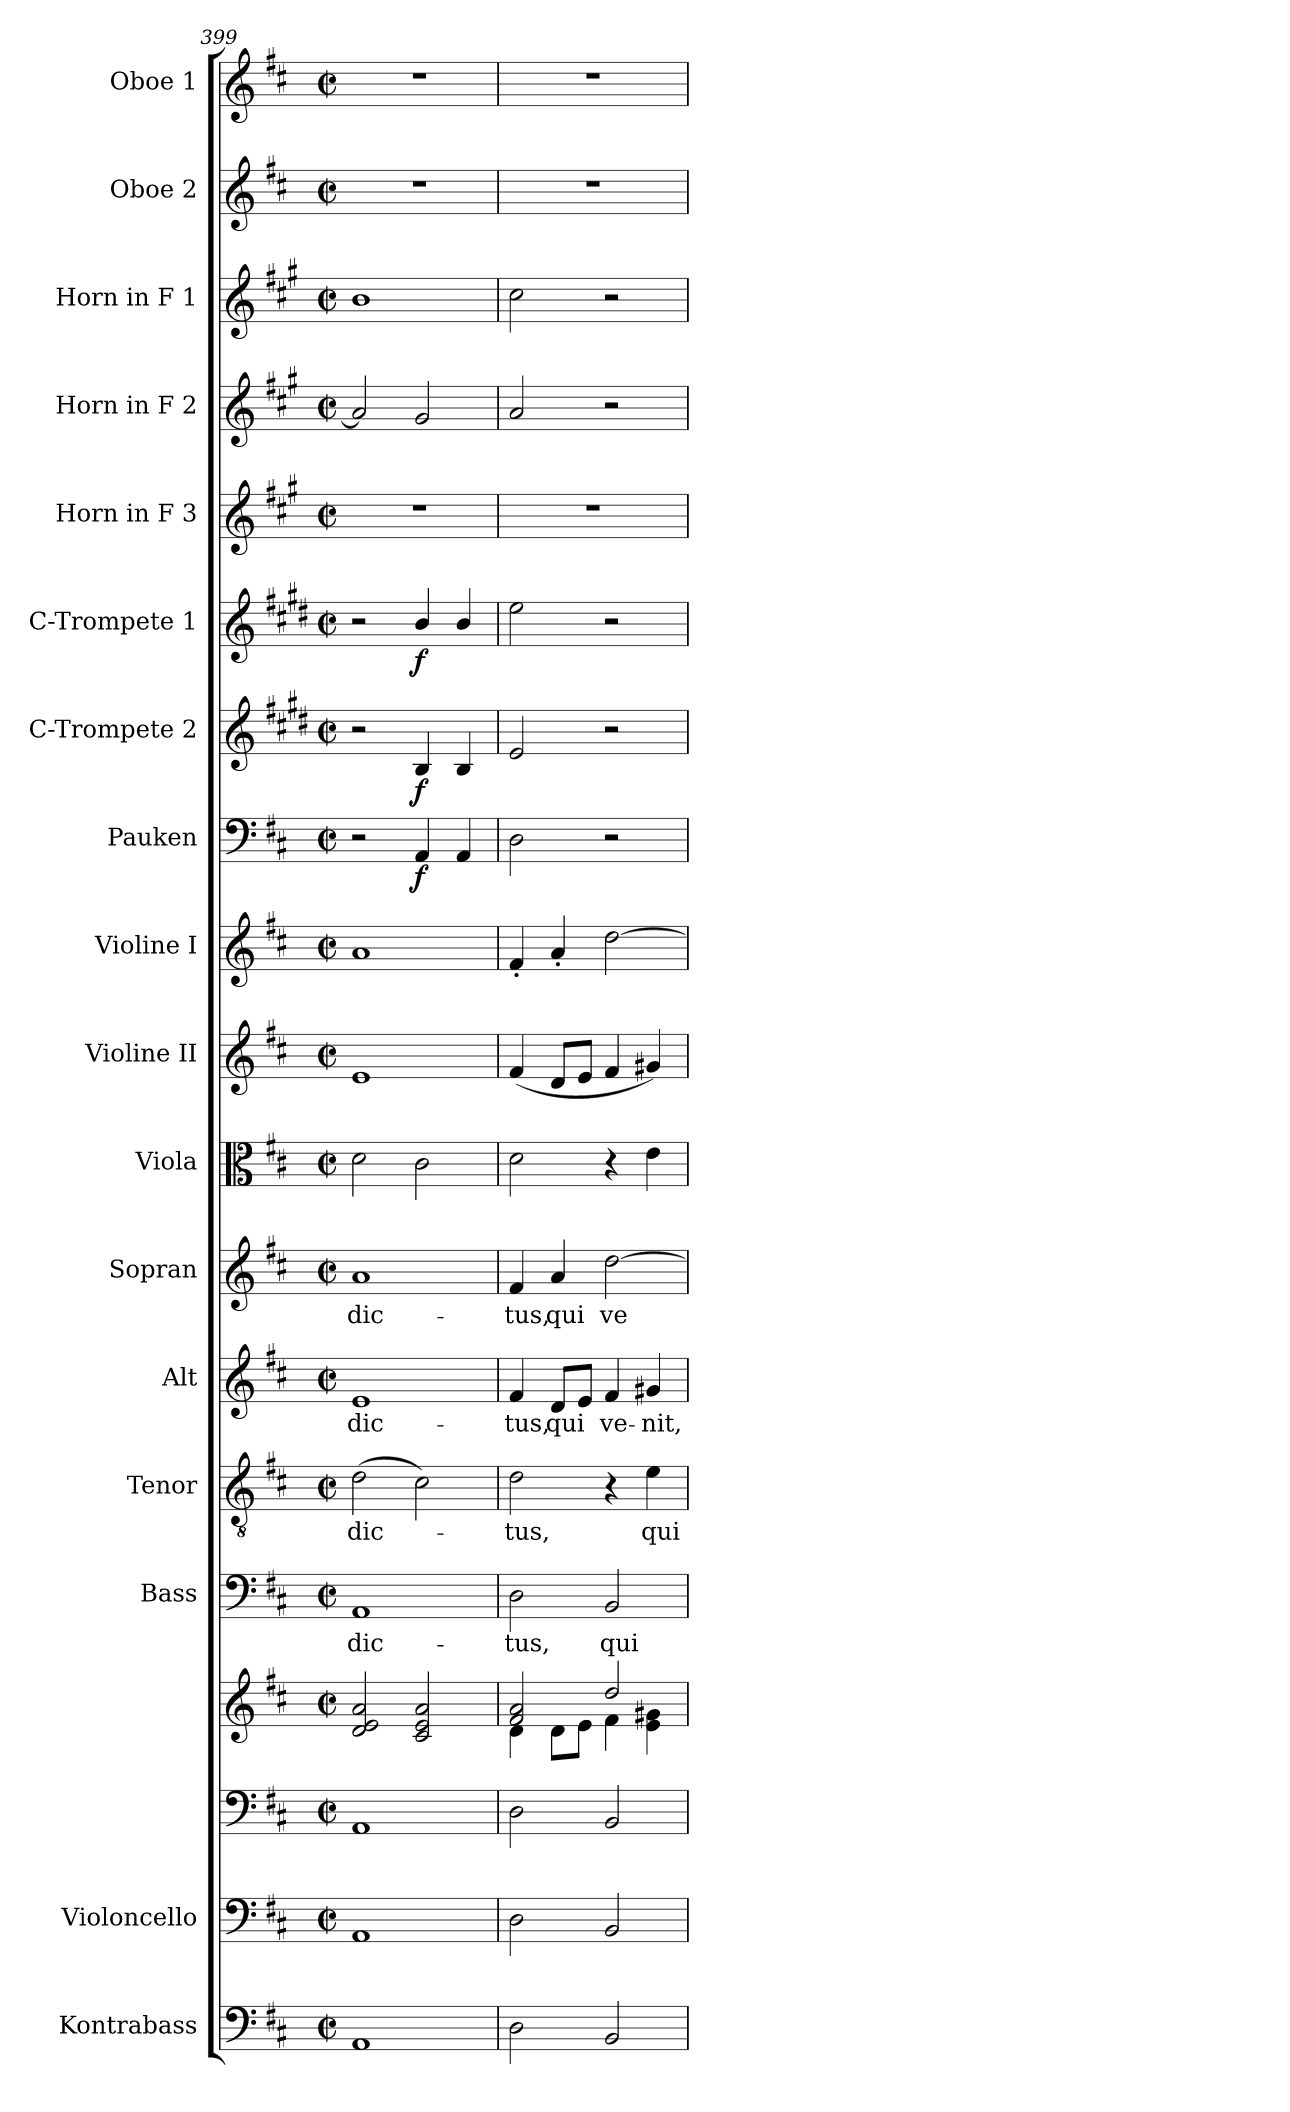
**kern	**kern	**kern	**kern	**kern	**text	**kern	**text	**kern	**text	**kern	**text	**kern	**kern	**kern	**kern	**dynam	**kern	**dynam	**kern	**dynam	**kern	**kern	**kern	**kern	**kern
*part18	*part17	*part16	*part16	*part15	*part15	*part14	*part14	*part13	*part13	*part12	*part12	*part11	*part10	*part9	*part8	*part8	*part7	*part7	*part6	*part6	*part5	*part4	*part3	*part2	*part1
*staff19	*staff18	*staff17	*staff16	*staff15	*staff15	*staff14	*staff14	*staff13	*staff13	*staff12	*staff12	*staff11	*staff10	*staff9	*staff8	*staff8	*staff7	*staff7	*staff6	*staff6	*staff5	*staff4	*staff3	*staff2	*staff1
*I"Kontrabass	*I"Violoncello	*	*	*I"Bass	*	*I"Tenor	*	*I"Alt	*	*I"Sopran	*	*I"Viola	*I"Violine II	*I"Violine I	*I"Pauken	*	*I"C-Trompete 2	*	*I"C-Trompete 1	*	*I"Horn in F 3	*I"Horn in F 2	*I"Horn in F 1	*I"Oboe 2	*I"Oboe 1
*I'Kb.	*I'Vc.	*	*	*I'B.	*	*I'T.	*	*I'A.	*	*I'S.	*	*I'Vla.	*I'Vl. II	*I'Vl. I	*I'Pk.	*	*I'C Trp. 2	*	*I'C Trp. 1	*	*	*	*	*I'Ob. 2	*I'Ob. 1
*clefF4	*clefF4	*clefF4	*clefG2	*clefF4	*	*clefGv2	*	*clefG2	*	*clefG2	*	*clefC3	*clefG2	*clefG2	*clefF4	*	*clefG2	*	*clefG2	*	*clefG2	*clefG2	*clefG2	*clefG2	*clefG2
*ITrd7c12	*	*	*	*	*	*	*	*	*	*	*	*	*	*	*	*	*ITrd1c2	*	*ITrd1c2	*	*ITrd4c7	*ITrd4c7	*ITrd4c7	*	*
*k[f#c#]	*k[f#c#]	*k[f#c#]	*k[f#c#]	*k[f#c#]	*	*k[f#c#]	*	*k[f#c#]	*	*k[f#c#]	*	*k[f#c#]	*k[f#c#]	*k[f#c#]	*k[f#c#]	*	*k[f#c#]	*	*k[f#c#]	*	*k[f#c#]	*k[f#c#]	*k[f#c#]	*k[f#c#]	*k[f#c#]
*D:	*D:	*D:	*D:	*D:	*	*D:	*	*D:	*	*D:	*	*D:	*D:	*D:	*D:	*	*D:	*	*D:	*	*D:	*D:	*D:	*D:	*D:
*M2/2	*M2/2	*M2/2	*M2/2	*M2/2	*	*M2/2	*	*M2/2	*	*M2/2	*	*M2/2	*M2/2	*M2/2	*M2/2	*	*M2/2	*	*M2/2	*	*M2/2	*M2/2	*M2/2	*M2/2	*M2/2
*met(c|)	*met(c|)	*met(c|)	*met(c|)	*met(c|)	*	*met(c|)	*	*met(c|)	*	*met(c|)	*	*met(c|)	*met(c|)	*met(c|)	*met(c|)	*	*met(c|)	*	*met(c|)	*	*met(c|)	*met(c|)	*met(c|)	*met(c|)	*met(c|)
=399	=399	=399	=399	=399	=399	=399	=399	=399	=399	=399	=399	=399	=399	=399	=399	=399	=399	=399	=399	=399	=399	=399	=399	=399	=399
!	!	!	!	!	!LO:LY:b	!	!LO:LY:b	!	!LO:LY:b	!	!LO:LY:b	!	!	!	!	!	!	!	!	!	!	!	!	!	!
1AAA	1AA	1AA	2d/ 2e/ 2a/	1AA	-dic-	(>2d\	-dic-	1e	-dic-	1a	-dic-	2d\	1e	1a	2r	.	2r	.	2r	.	1r	2d/]	1e	1r	1r
!	!	!	!	!	!	!	!	!	!	!	!	!	!	!	!	!LO:DY:b	!	!LO:DY:b	!	!LO:DY:b	!	!	!	!	!
.	.	.	2c#/ 2e/ 2a/	.	.	2c#\)	.	.	.	.	.	2c#\	.	.	4AA/	f	4A/	f	4a/	f	.	2c#/	.	.	.
.	.	.	.	.	.	.	.	.	.	.	.	.	.	.	4AA/	.	4A/	.	4a/	.	.	.	.	.	.
=400	=400	=400	=400	=400	=400	=400	=400	=400	=400	=400	=400	=400	=400	=400	=400	=400	=400	=400	=400	=400	=400	=400	=400	=400	=400
*	*	*	*^	*	*	*	*	*	*	*	*	*	*	*	*	*	*	*	*	*	*	*	*	*	*
!	!	!	!	!	!	!LO:LY:b	!	!LO:LY:b	!	!LO:LY:b	!	!LO:LY:b	!	!	!	!	!	!	!	!	!	!	!	!	!	!
2DD\	2D\	2D\	2f#/ 2a/	4d\	2D\	-tus,	2d\	-tus,	4f#/	-tus,	4f#/	-tus,	2d\	(<4f#/	4f#'</	2D\	.	2d/	.	2dd\	.	1r	2d/	2f#\	1r	1r
!	!	!	!	!	!	!	!	!	!	!LO:LY:b	!	!LO:LY:b	!	!	!	!	!	!	!	!	!	!	!	!	!	!
.	.	.	.	8d\L	.	.	.	.	8d/L	qui	4a/	qui	.	8d/L	4a'</	.	.	.	.	.	.	.	.	.	.	.
.	.	.	.	8e\J	.	.	.	.	8e/J	.	.	.	.	8e/J	.	.	.	.	.	.	.	.	.	.	.	.
!	!	!	!	!	!	!LO:LY:b	!	!	!	!LO:LY:b	!	!LO:LY:b	!	!	!	!	!	!	!	!	!	!	!	!	!	!
2BBB/	2BB/	2BB/	2dd/	4f#\	2BB/	qui	4r	.	4f#/	ve-	[2dd\	ve-	4r	4f#/	[2dd\	2r	.	2r	.	2r	.	.	2r	2r	.	.
!	!	!	!	!	!	!	!	!LO:LY:b	!	!LO:LY:b	!	!	!	!	!	!	!	!	!	!	!	!	!	!	!	!
.	.	.	.	4e\ 4g#X\	.	.	4e\	qui	4g#X/	-nit,	.	.	4e\	4g#X/)	.	.	.	.	.	.	.	.	.	.	.	.
*	*	*	*v	*v	*	*	*	*	*	*	*	*	*	*	*	*	*	*	*	*	*	*	*	*	*	*
=	=	=	=	=	=	=	=	=	=	=	=	=	=	=	=	=	=	=	=	=	=	=	=	=	=
*-	*-	*-	*-	*-	*-	*-	*-	*-	*-	*-	*-	*-	*-	*-	*-	*-	*-	*-	*-	*-	*-	*-	*-	*-	*-
